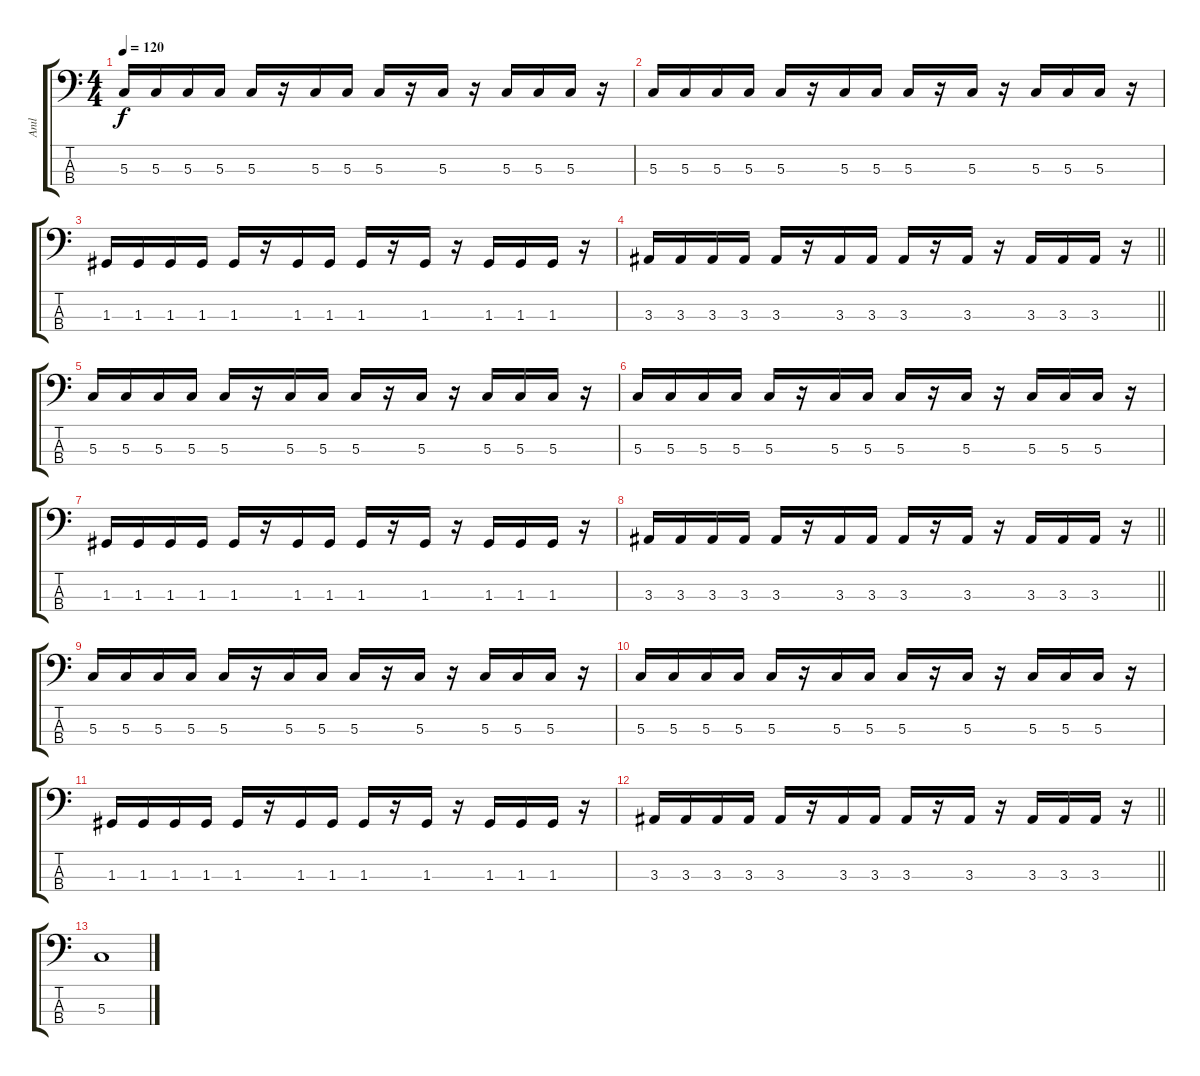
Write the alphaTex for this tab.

\track ("Anıl" "Anıl") {instrument electricbassfinger}
\staff {score tabs}
\tuning (F2 C2 G1 D1) {hide}
\ts (4 4)
\tempo 120
\clef f4
\ks c
5.3.16{dy f} 5.3.16 5.3.16 5.3.16 5.3.16 r.16 5.3.16 5.3.16 5.3.16 r.16 5.3.16 r.16 5.3.16 5.3.16 5.3.16 r.16 |
5.3.16 5.3.16 5.3.16 5.3.16 5.3.16 r.16 5.3.16 5.3.16 5.3.16 r.16 5.3.16 r.16 5.3.16 5.3.16 5.3.16 r.16 |
1.3.16 1.3.16 1.3.16 1.3.16 1.3.16 r.16 1.3.16 1.3.16 1.3.16 r.16 1.3.16 r.16 1.3.16 1.3.16 1.3.16 r.16 |
\barLineRight lightlight
3.3.16 3.3.16 3.3.16 3.3.16 3.3.16 r.16 3.3.16 3.3.16 3.3.16 r.16 3.3.16 r.16 3.3.16 3.3.16 3.3.16 r.16 |
5.3.16 5.3.16 5.3.16 5.3.16 5.3.16 r.16 5.3.16 5.3.16 5.3.16 r.16 5.3.16 r.16 5.3.16 5.3.16 5.3.16 r.16 |
5.3.16 5.3.16 5.3.16 5.3.16 5.3.16 r.16 5.3.16 5.3.16 5.3.16 r.16 5.3.16 r.16 5.3.16 5.3.16 5.3.16 r.16 |
1.3.16 1.3.16 1.3.16 1.3.16 1.3.16 r.16 1.3.16 1.3.16 1.3.16 r.16 1.3.16 r.16 1.3.16 1.3.16 1.3.16 r.16 |
\barLineRight lightlight
3.3.16 3.3.16 3.3.16 3.3.16 3.3.16 r.16 3.3.16 3.3.16 3.3.16 r.16 3.3.16 r.16 3.3.16 3.3.16 3.3.16 r.16 |
5.3.16 5.3.16 5.3.16 5.3.16 5.3.16 r.16 5.3.16 5.3.16 5.3.16 r.16 5.3.16 r.16 5.3.16 5.3.16 5.3.16 r.16 |
5.3.16 5.3.16 5.3.16 5.3.16 5.3.16 r.16 5.3.16 5.3.16 5.3.16 r.16 5.3.16 r.16 5.3.16 5.3.16 5.3.16 r.16 |
1.3.16 1.3.16 1.3.16 1.3.16 1.3.16 r.16 1.3.16 1.3.16 1.3.16 r.16 1.3.16 r.16 1.3.16 1.3.16 1.3.16 r.16 |
\barLineRight lightlight
3.3.16 3.3.16 3.3.16 3.3.16 3.3.16 r.16 3.3.16 3.3.16 3.3.16 r.16 3.3.16 r.16 3.3.16 3.3.16 3.3.16 r.16 |
5.3.1
